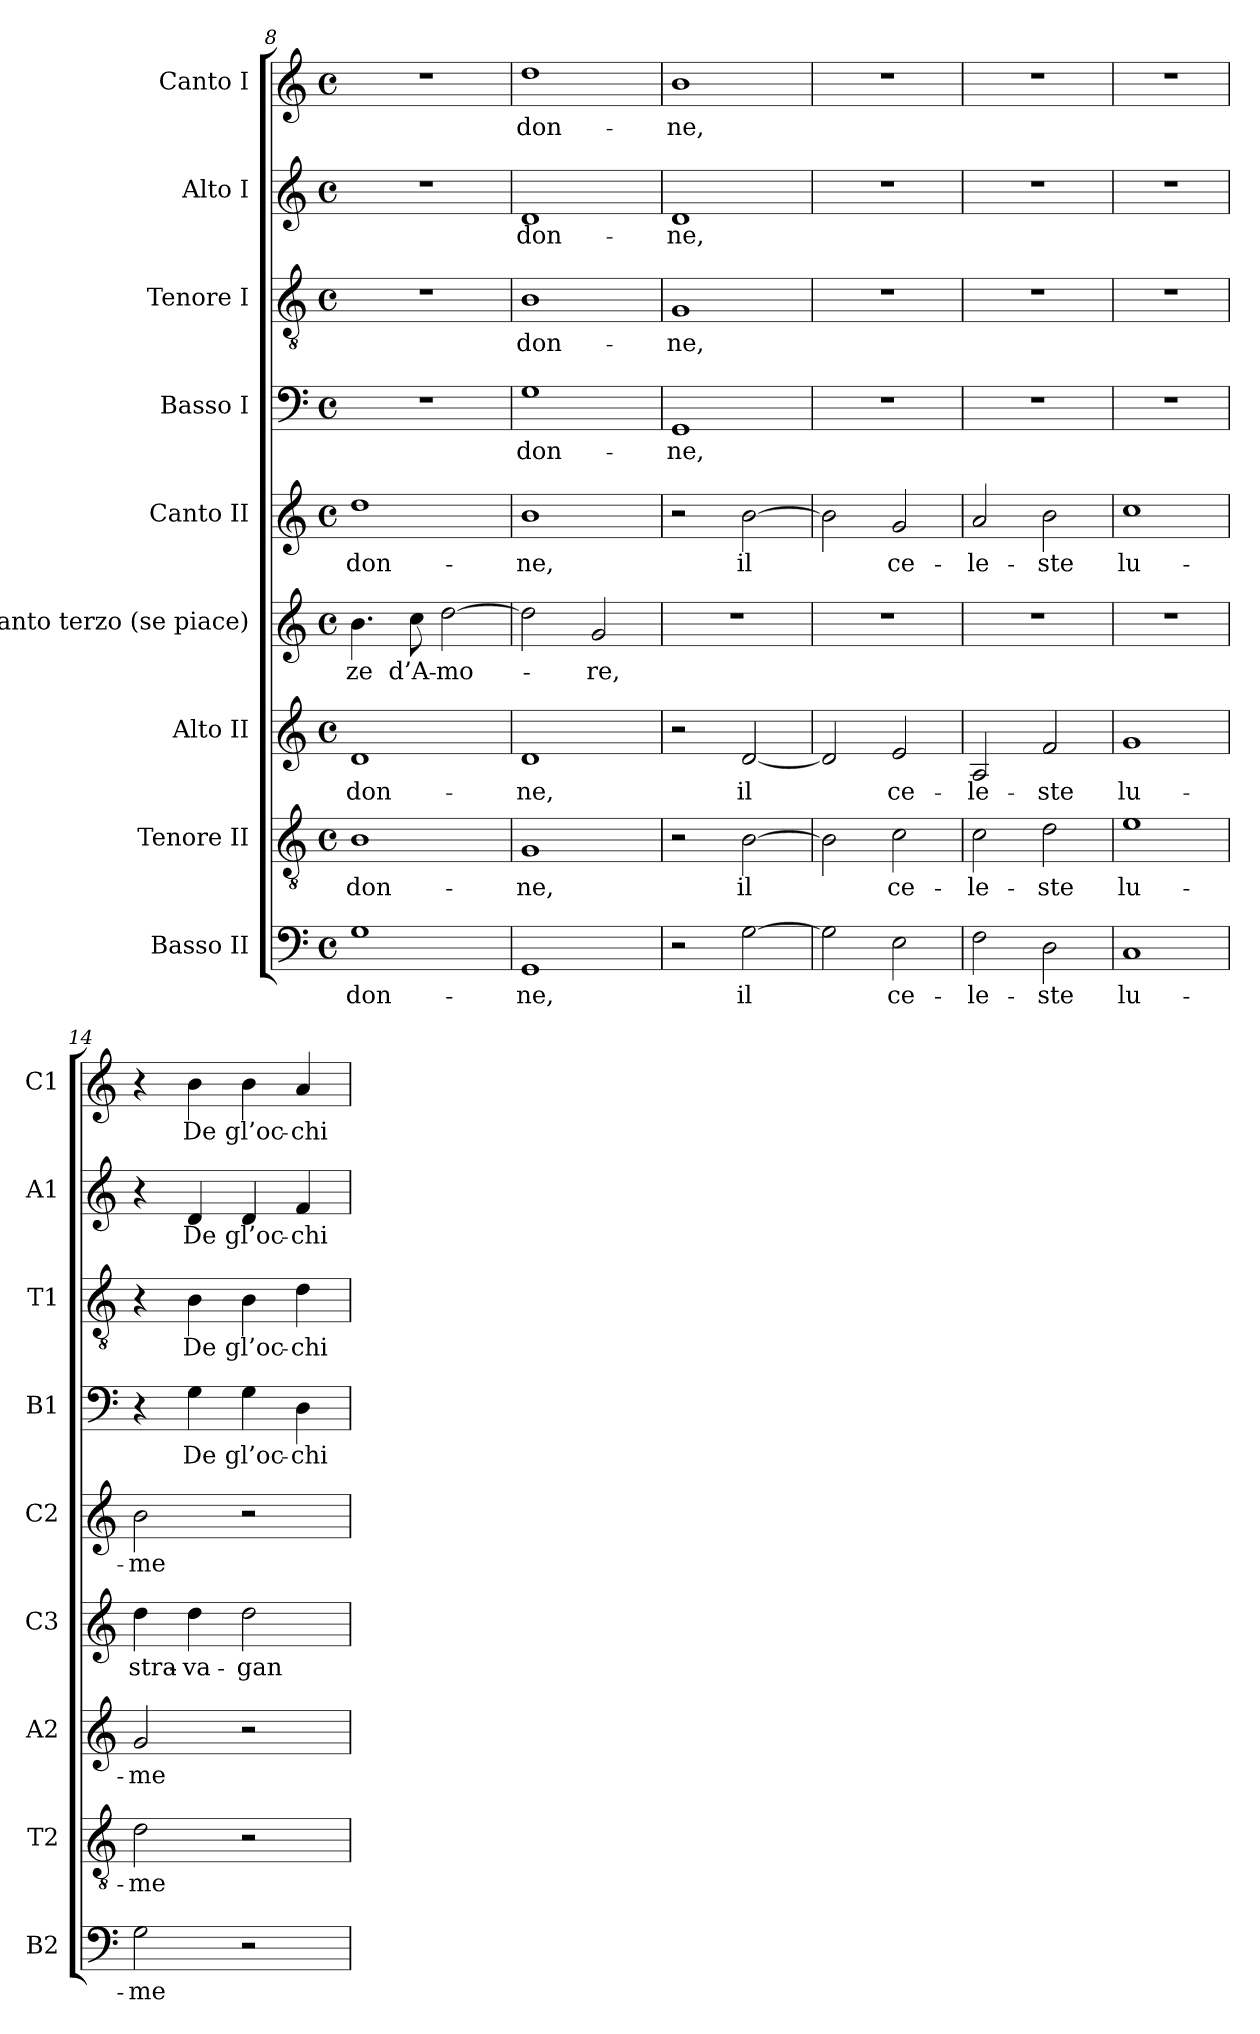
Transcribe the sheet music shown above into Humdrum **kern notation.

**kern	**text	**kern	**text	**kern	**text	**kern	**text	**kern	**text	**kern	**text	**kern	**text	**kern	**text	**kern	**text
*part9	*part9	*part8	*part8	*part7	*part7	*part6	*part6	*part5	*part5	*part4	*part4	*part3	*part3	*part2	*part2	*part1	*part1
*staff9	*staff9	*staff8	*staff8	*staff7	*staff7	*staff6	*staff6	*staff5	*staff5	*staff4	*staff4	*staff3	*staff3	*staff2	*staff2	*staff1	*staff1
*I"Basso II	*	*I"Tenore II	*	*I"Alto II	*	*I"Canto terzo  (se piace)	*	*I"Canto II	*	*I"Basso I	*	*I"Tenore I	*	*I"Alto I	*	*I"Canto I	*
*I'B2	*	*I'T2	*	*I'A2	*	*I'C3	*	*I'C2	*	*I'B1	*	*I'T1	*	*I'A1	*	*I'C1	*
*clefF4	*	*clefGv2	*	*clefG2	*	*clefG2	*	*clefG2	*	*clefF4	*	*clefGv2	*	*clefG2	*	*clefG2	*
*k[]	*	*k[]	*	*k[]	*	*k[]	*	*k[]	*	*k[]	*	*k[]	*	*k[]	*	*k[]	*
*C:	*	*C:	*	*C:	*	*C:	*	*C:	*	*C:	*	*C:	*	*C:	*	*C:	*
*M4/4	*	*M4/4	*	*M4/4	*	*M4/4	*	*M4/4	*	*M4/4	*	*M4/4	*	*M4/4	*	*M4/4	*
*met(c)	*	*met(c)	*	*met(c)	*	*met(c)	*	*met(c)	*	*met(c)	*	*met(c)	*	*met(c)	*	*met(c)	*
=8	=8	=8	=8	=8	=8	=8	=8	=8	=8	=8	=8	=8	=8	=8	=8	=8	=8
1G	don-	1B	don-	1d	don-	4.b	-ze	1dd	don-	1r	.	1r	.	1r	.	1r	.
.	.	.	.	.	.	8cc	d’A-	.	.	.	.	.	.	.	.	.	.
.	.	.	.	.	.	[2dd	mo-	.	.	.	.	.	.	.	.	.	.
=9	=9	=9	=9	=9	=9	=9	=9	=9	=9	=9	=9	=9	=9	=9	=9	=9	=9
1GG	-ne,	1G	-ne,	1d	-ne,	2dd]	.	1b	-ne,	1G	don-	1B	don-	1d	don-	1dd	don-
.	.	.	.	.	.	2g	-re,	.	.	.	.	.	.	.	.	.	.
=10	=10	=10	=10	=10	=10	=10	=10	=10	=10	=10	=10	=10	=10	=10	=10	=10	=10
2r	.	2r	.	2r	.	1r	.	2r	.	1GG	-ne,	1G	-ne,	1d	-ne,	1b	-ne,
[2G	-il	[2B	-il	[2d	-il	.	.	[2b	-il	.	.	.	.	.	.	.	.
=11	=11	=11	=11	=11	=11	=11	=11	=11	=11	=11	=11	=11	=11	=11	=11	=11	=11
2G]	.	2B]	.	2d]	.	1r	.	2b]	.	1r	.	1r	.	1r	.	1r	.
2E	ce-	2c	ce-	2e	ce-	.	.	2g	ce-	.	.	.	.	.	.	.	.
=12	=12	=12	=12	=12	=12	=12	=12	=12	=12	=12	=12	=12	=12	=12	=12	=12	=12
2F	le-	2c	le-	2A	le-	1r	.	2a	le-	1r	.	1r	.	1r	.	1r	.
2D	-ste	2d	-ste	2f	-ste	.	.	2b	-ste	.	.	.	.	.	.	.	.
=13	=13	=13	=13	=13	=13	=13	=13	=13	=13	=13	=13	=13	=13	=13	=13	=13	=13
1C	lu-	1e	lu-	1g	lu-	1r	.	1cc	lu-	1r	.	1r	.	1r	.	1r	.
=14	=14	=14	=14	=14	=14	=14	=14	=14	=14	=14	=14	=14	=14	=14	=14	=14	=14
2G	-me	2d	-me	2g	-me	4dd	stra-	2b	-me	4r	.	4r	.	4r	.	4r	.
.	.	.	.	.	.	4dd	va-	.	.	4G	-De	4B	-De	4d	-De	4b	-De
2r	.	2r	.	2r	.	2dd	gan-	2r	.	4G	gl’oc-	4B	gl’oc-	4d	gl’oc-	4b	gl’oc-
.	.	.	.	.	.	.	.	.	.	4D	-chi	4d	-chi	4f	-chi	4a	-chi
=	=	=	=	=	=	=	=	=	=	=	=	=	=	=	=	=	=
*-	*-	*-	*-	*-	*-	*-	*-	*-	*-	*-	*-	*-	*-	*-	*-	*-	*-
